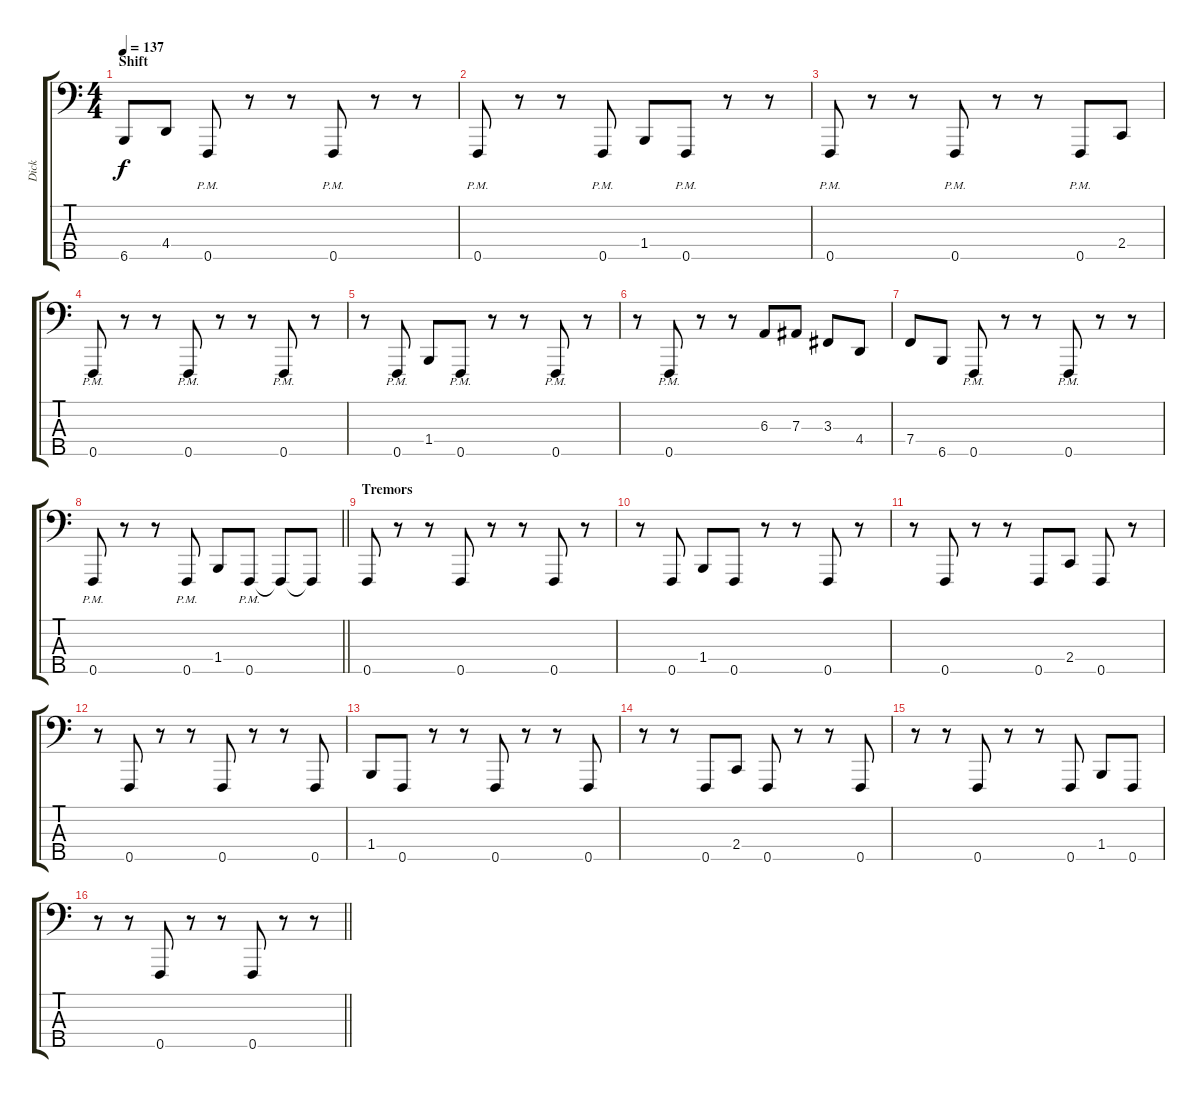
\track ("Dick" "Dick") {instrument electricbasspick}
\staff {score tabs}
\tuning (Db2 Ab1 Eb1 Bb0 F0) {hide}
\ts (4 4)
\section ("" "Shift")
\tempo 137
\clef f4
\ks c
6.5.8{dy f} 4.4.8 0.5{pm}.8 r.8 r.8 0.5{pm}.8 r.8 r.8 |
0.5{pm}.8 r.8 r.8 0.5{pm}.8 1.4.8 0.5{pm}.8 r.8 r.8 |
0.5{pm}.8 r.8 r.8 0.5{pm}.8 r.8 r.8 0.5{pm}.8 2.4.8 |
0.5{pm}.8 r.8 r.8 0.5{pm}.8 r.8 r.8 0.5{pm}.8 r.8 |
r.8 0.5{pm}.8 1.4.8 0.5{pm}.8 r.8 r.8 0.5{pm}.8 r.8 |
r.8 0.5{pm}.8 r.8 r.8 6.3.8 7.3.8 3.3.8 4.4.8 |
7.4.8 6.5.8 0.5{pm}.8 r.8 r.8 0.5{pm}.8 r.8 r.8 |
\barLineRight lightlight
0.5{pm}.8 r.8 r.8 0.5{pm}.8 1.4.8 0.5{pm}.8 0.5{t}.8 0.5{t}.8 |
\section ("" "Tremors")
0.5.8 r.8 r.8 0.5.8 r.8 r.8 0.5.8 r.8 |
r.8 0.5.8 1.4.8 0.5.8 r.8 r.8 0.5.8 r.8 |
r.8 0.5.8 r.8 r.8 0.5.8 2.4.8 0.5.8 r.8 |
r.8 0.5.8 r.8 r.8 0.5.8 r.8 r.8 0.5.8 |
1.4.8 0.5.8 r.8 r.8 0.5.8 r.8 r.8 0.5.8 |
r.8 r.8 0.5.8 2.4.8 0.5.8 r.8 r.8 0.5.8 |
r.8 r.8 0.5.8 r.8 r.8 0.5.8 1.4.8 0.5.8 |
\barLineRight lightlight
r.8 r.8 0.5.8 r.8 r.8 0.5.8 r.8 r.8
